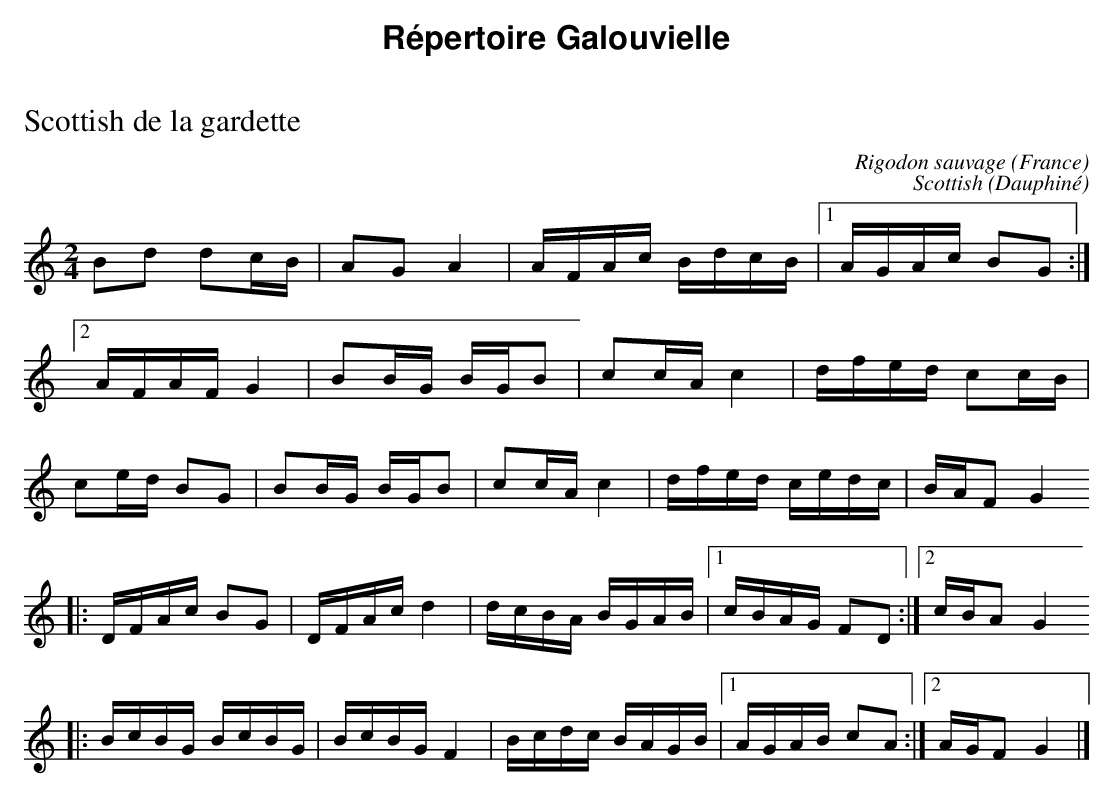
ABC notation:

X:1
T:Scottish de la gardette
C:Rigodon sauvage
O:France
M:2/4
L:1/16
K:C
B2d2 d2cB|A2G2 A4|AFAc BdcB|[1AGAc B2G2:|
[2AFAF G4|B2BG BGB2|c2cA c4|dfed c2cB|
c2ed B2G2|B2BG BGB2|c2cA c4|dfed cedc|BAF2 G4
|:DFAc B2G2|DFAc d4|dcBA BGAB|[1cBAG F2D2:|[2cBA2 G4
|:BcBG BcBG|BcBG F4|Bcdc BAGB|[1AGAB c2A2:|[2AGF2 G4|]
